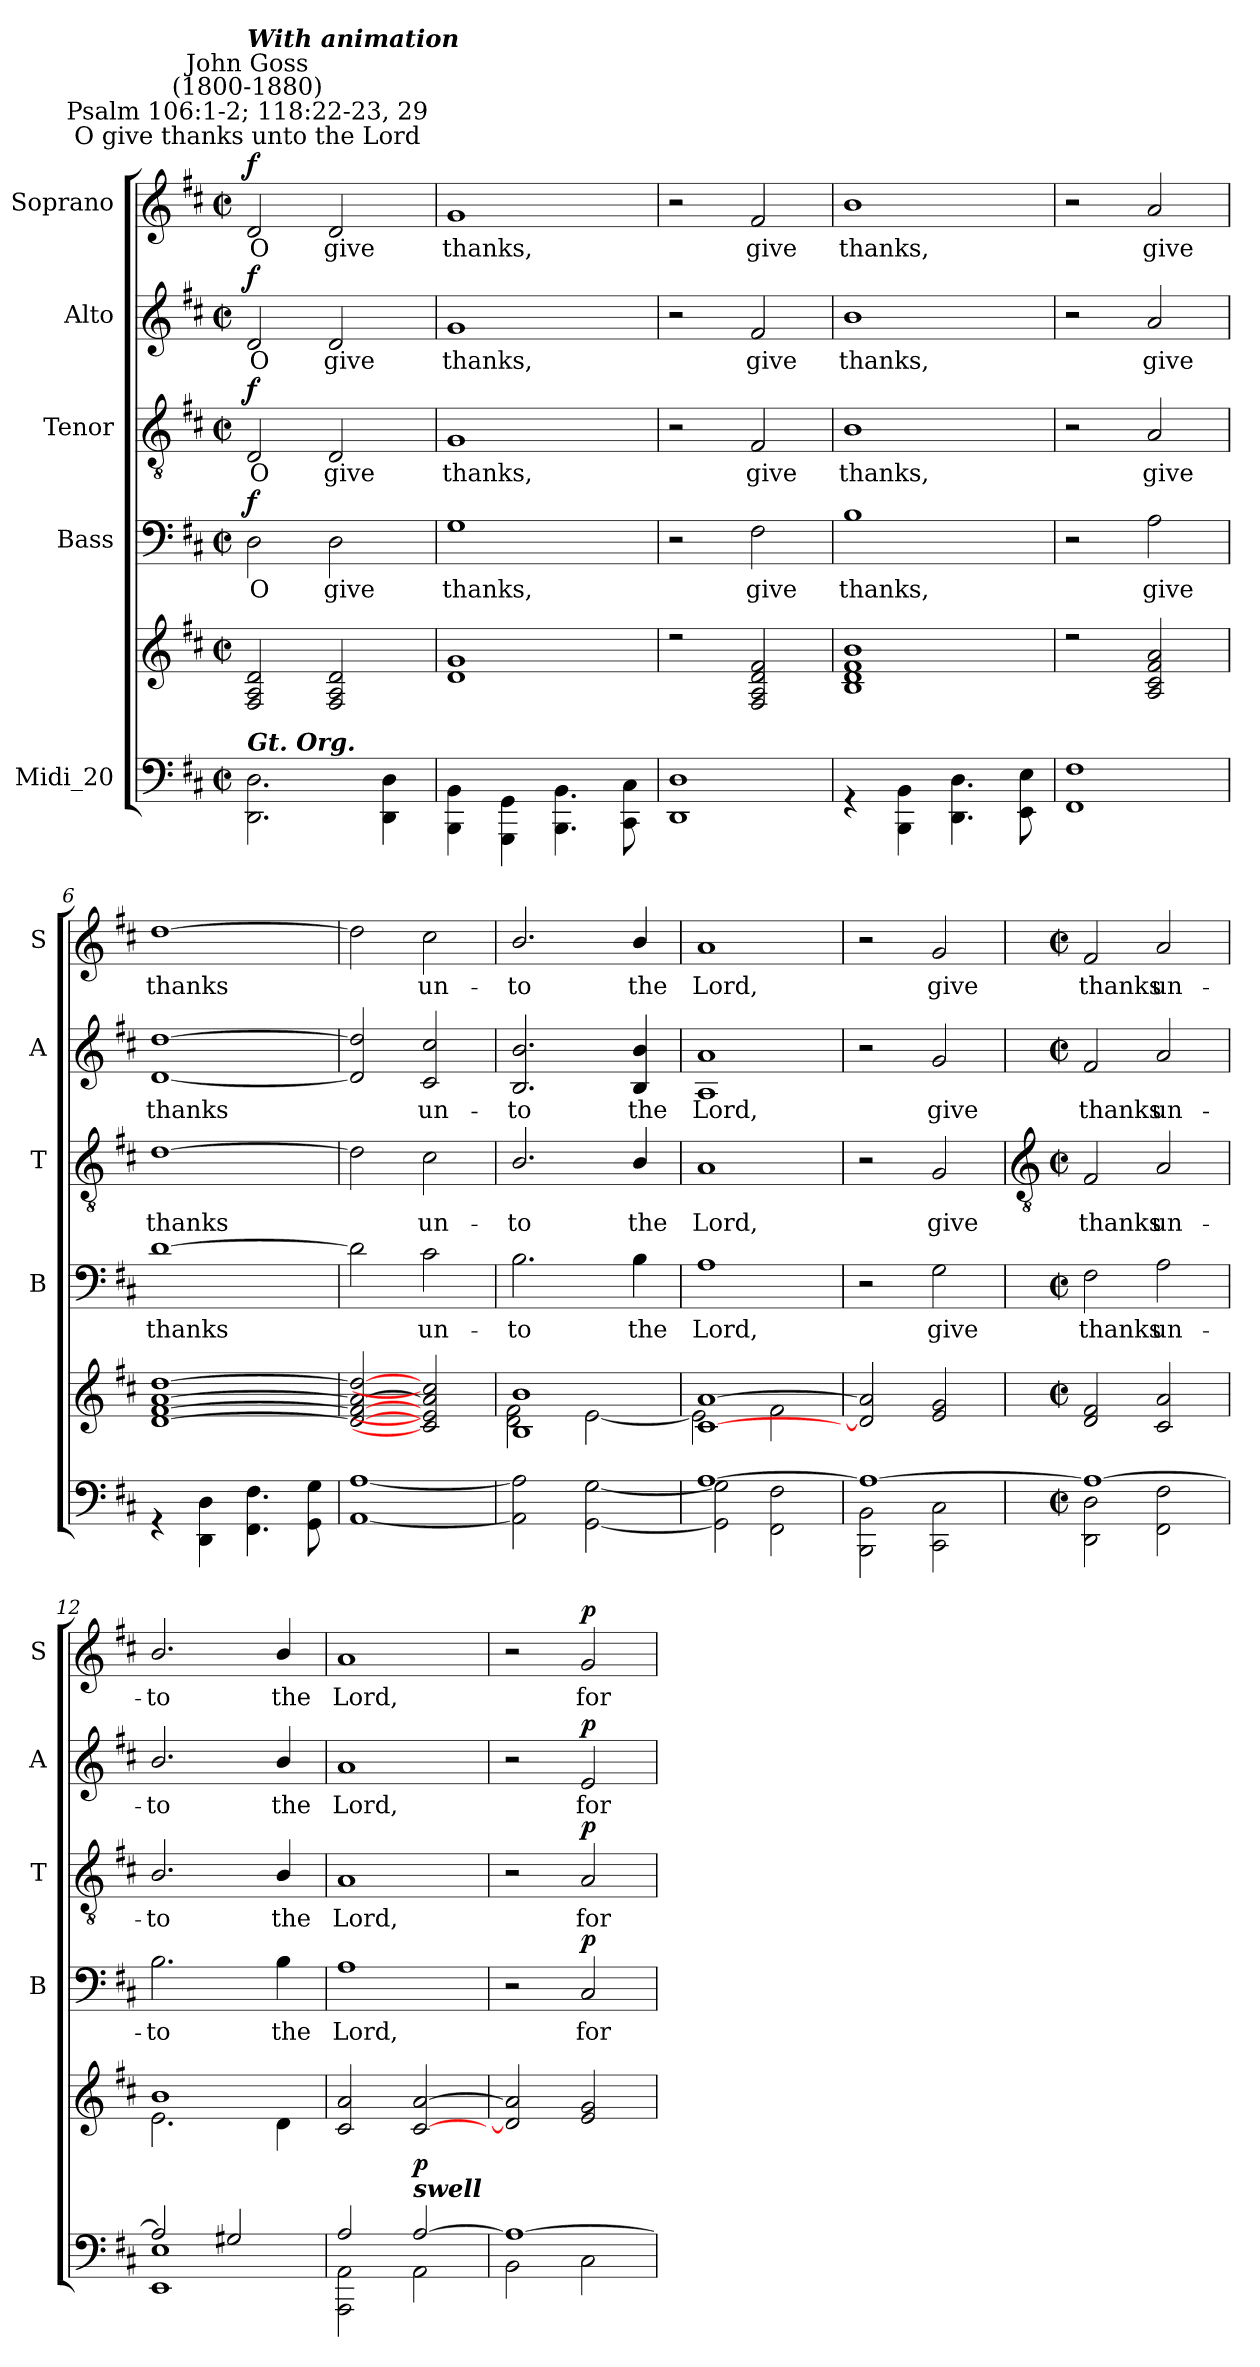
**kern	**kern	**dynam	**kern	**text	**dynam	**kern	**text	**dynam	**kern	**text	**dynam	**kern	**text	**dynam
*part5	*part5	*part5	*part4	*part4	*part4	*part3	*part3	*part3	*part2	*part2	*part2	*part1	*part1	*part1
*staff6	*staff5	*staff5/6	*staff4	*staff4	*staff4	*staff3	*staff3	*staff3	*staff2	*staff2	*staff2	*staff1	*staff1	*staff1
*I"Midi_20	*	*	*I"Bass	*	*	*I"Tenor	*	*	*I"Alto	*	*	*I"Soprano	*	*
*	*	*	*I'B	*	*	*I'T	*	*	*I'A	*	*	*I'S	*	*
*clefF4	*clefG2	*	*clefF4	*	*	*clefGv2	*	*	*clefG2	*	*	*clefG2	*	*
*k[f#c#]	*k[f#c#]	*	*k[f#c#]	*	*	*k[f#c#]	*	*	*k[f#c#]	*	*	*k[f#c#]	*	*
*D:	*D:	*	*D:	*	*	*D:	*	*	*D:	*	*	*D:	*	*
*M2/2	*M2/2	*	*M2/2	*	*	*M2/2	*	*	*M2/2	*	*	*M2/2	*	*
*met(c|)	*met(c|)	*	*met(c|)	*	*	*met(c|)	*	*	*met(c|)	*	*	*met(c|)	*	*
=1	=1	=1	=1	=1	=1	=1	=1	=1	=1	=1	=1	=1	=1	=1
*^	*^	*	*	*	*	*	*	*	*	*	*	*	*	*
!	!	!	!	!	!	!	!	!	!	!	!	!	!	!LO:TX:a:cj:t=O give thanks unto the Lord	!	!
!	!	!	!	!	!	!	!	!	!	!	!	!	!	!LO:TX:a:cj:t=Psalm 106&colon;1-2; 118&colon;22-23, 29	!	!
!	!	!	!	!	!	!	!	!	!	!	!	!	!	!LO:TX:a:cj:t=John Goss\n(1800-1880)	!	!
!	!	!	!	!	!	!	!	!	!	!	!	!	!	!LO:TX:a:Bi:t=With animation	!	!
!	!	!LO:TX:b:Bi:t=Gt. Org.	!	!	!	!	!	!	!	!	!	!	!	!	!	!
!	!	!	!	!	!	!LO:LY:b	!LO:DY:b	!	!LO:LY:b	!LO:DY:b	!	!LO:LY:b	!LO:DY:b	!	!LO:LY:b	!LO:DY:b
1ryy	2.DD 2.D	2F# 2A 2d	1ryy	.	2D\	O	f	2D/	O	f	2d/	O	f	2d/	O	f
!	!	!	!	!	!	!LO:LY:b	!	!	!LO:LY:b	!	!	!LO:LY:b	!	!	!LO:LY:b	!
.	.	2F# 2A 2d	.	.	2D	give	.	2D	give	.	2d	give	.	2d	give	.
.	4DD 4D	.	.	.	.	.	.	.	.	.	.	.	.	.	.	.
=2	=2	=2	=2	=2	=2	=2	=2	=2	=2	=2	=2	=2	=2	=2	=2	=2
!	!	!	!	!	!	!LO:LY:b	!	!	!LO:LY:b	!	!	!LO:LY:b	!	!	!LO:LY:b	!
1ryy	4BBB 4BB	1d 1g	1ryy	.	1G	thanks,	.	1G	thanks,	.	1g	thanks,	.	1g	thanks,	.
.	4GGG 4GG	.	.	.	.	.	.	.	.	.	.	.	.	.	.	.
.	4.BBB 4.BB	.	.	.	.	.	.	.	.	.	.	.	.	.	.	.
.	8CC# 8C#	.	.	.	.	.	.	.	.	.	.	.	.	.	.	.
=3	=3	=3	=3	=3	=3	=3	=3	=3	=3	=3	=3	=3	=3	=3	=3	=3
1ryy	1DD 1D	2r	1ryy	.	2r	.	.	2r	.	.	2r	.	.	2r	.	.
!	!	!	!	!	!	!LO:LY:b	!	!	!LO:LY:b	!	!	!LO:LY:b	!	!	!LO:LY:b	!
.	.	2F# 2A 2d 2f#	.	.	2F#	give	.	2F#	give	.	2f#	give	.	2f#	give	.
=4	=4	=4	=4	=4	=4	=4	=4	=4	=4	=4	=4	=4	=4	=4	=4	=4
!	!	!	!	!	!	!LO:LY:b	!	!	!LO:LY:b	!	!	!LO:LY:b	!	!	!LO:LY:b	!
1ryy	4r	1B 1d 1f# 1b	1ryy	.	1B	thanks,	.	1B	thanks,	.	1b	thanks,	.	1b	thanks,	.
.	4BBB 4BB	.	.	.	.	.	.	.	.	.	.	.	.	.	.	.
.	4.DD 4.D	.	.	.	.	.	.	.	.	.	.	.	.	.	.	.
.	8EE 8E	.	.	.	.	.	.	.	.	.	.	.	.	.	.	.
=5	=5	=5	=5	=5	=5	=5	=5	=5	=5	=5	=5	=5	=5	=5	=5	=5
1ryy	1FF# 1F#	2r	1ryy	.	2r	.	.	2r	.	.	2r	.	.	2r	.	.
!	!	!	!	!	!	!LO:LY:b	!	!	!LO:LY:b	!	!	!LO:LY:b	!	!	!LO:LY:b	!
.	.	2A 2c# 2f# 2a	.	.	2A	give	.	2A	give	.	2a	give	.	2a	give	.
=6	=6	=6	=6	=6	=6	=6	=6	=6	=6	=6	=6	=6	=6	=6	=6	=6
!	!	!	!	!	!	!LO:LY:b	!	!	!LO:LY:b	!	!	!LO:LY:b	!	!	!LO:LY:b	!
1ryy	4r	[1d [1f# [1a [1dd	1ryy	.	[1d	thanks	.	[1d	thanks	.	[1d [1dd	thanks	.	[1dd	thanks	.
.	4DD 4D	.	.	.	.	.	.	.	.	.	.	.	.	.	.	.
.	4.FF# 4.F#	.	.	.	.	.	.	.	.	.	.	.	.	.	.	.
.	8GG 8G	.	.	.	.	.	.	.	.	.	.	.	.	.	.	.
=7	=7	=7	=7	=7	=7	=7	=7	=7	=7	=7	=7	=7	=7	=7	=7	=7
1ryy	[1AA [1A	2d_ 2f#_ 2a_ 2dd_	1ryy	.	2d]	.	.	2d]	.	.	2d] 2dd]	.	.	2dd]	.	.
!	!	!	!	!	!	!LO:LY:b	!	!	!LO:LY:b	!	!	!LO:LY:b	!	!	!LO:LY:b	!
.	.	2c#] 2e] 2a] 2cc#]	.	.	2c#	un-	.	2c#	un-	.	2c# 2cc#	un-	.	2cc#	un-	.
=8	=8	=8	=8	=8	=8	=8	=8	=8	=8	=8	=8	=8	=8	=8	=8	=8
!	!	!	!	!	!	!LO:LY:b	!	!	!LO:LY:b	!	!	!LO:LY:b	!	!	!LO:LY:b	!
1ryy	2AA] 2A]	1B 1b	2d 2f#	.	2.B\	-to	.	2.B/	-to	.	2.B/ 2.b/	-to	.	2.b/	-to	.
.	[2GG [2G	.	[2e	.	.	.	.	.	.	.	.	.	.	.	.	.
!	!	!	!	!	!	!LO:LY:b	!	!	!LO:LY:b	!	!	!LO:LY:b	!	!	!LO:LY:b	!
.	.	.	.	.	4B\	the	.	4B/	the	.	4B/ 4b/	the	.	4b/	the	.
=9	=9	=9	=9	=9	=9	=9	=9	=9	=9	=9	=9	=9	=9	=9	=9	=9
!	!	!	!	!	!	!LO:LY:b	!	!	!LO:LY:b	!	!	!LO:LY:b	!	!	!LO:LY:b	!
[1A/	2GG\] 2G\]	[1c# [1a	2e]	.	1A	Lord,	.	1A	Lord,	.	1A 1a	Lord,	.	1a	Lord,	.
.	2FF#\ 2F#\	.	2f#	.	.	.	.	.	.	.	.	.	.	.	.	.
=10	=10	=10	=10	=10	=10	=10	=10	=10	=10	=10	=10	=10	=10	=10	=10	=10
1A/_	2BBB\ 2BB\	2d] 2a]	1ryy	.	2r	.	.	2r	.	.	2r	.	.	2r	.	.
!	!	!	!	!	!	!LO:LY:b	!	!	!LO:LY:b	!	!	!LO:LY:b	!	!	!LO:LY:b	!
.	2CC#\ 2C#\	2e 2g	.	.	2G	give	.	2G	give	.	2g	give	.	2g	give	.
!!LO:LB:g=z
=11	=11	=11	=11	=11	=11	=11	=11	=11	=11	=11	=11	=11	=11	=11	=11	=11
*	*	*	*	*	*	*	*	*clefGv2	*	*	*	*	*	*	*	*
*M2/2	*	*M2/2	*	*	*M2/2	*	*	*M2/2	*	*	*M2/2	*	*	*M2/2	*	*
*met(c|)	*	*met(c|)	*	*	*met(c|)	*	*	*met(c|)	*	*	*met(c|)	*	*	*met(c|)	*	*
!	!	!	!	!	!	!LO:LY:b	!	!	!LO:LY:b	!	!	!LO:LY:b	!	!	!LO:LY:b	!
1A/_	2DD\ 2D\	2d 2f#	1ryy	.	2F#	thanks	.	2F#	thanks	.	2f#	thanks	.	2f#	thanks	.
!	!	!	!	!	!	!LO:LY:b	!	!	!LO:LY:b	!	!	!LO:LY:b	!	!	!LO:LY:b	!
.	2FF#\ 2F#\	2c# 2a	.	.	2A	un-	.	2A	un-	.	2a	un-	.	2a	un-	.
=12	=12	=12	=12	=12	=12	=12	=12	=12	=12	=12	=12	=12	=12	=12	=12	=12
!	!	!	!	!	!	!LO:LY:b	!	!	!LO:LY:b	!	!	!LO:LY:b	!	!	!LO:LY:b	!
2A/]	1EE 1E	1b	2.e\	.	2.B\	-to	.	2.B/	-to	.	2.b/	-to	.	2.b/	-to	.
2G#X/	.	.	.	.	.	.	.	.	.	.	.	.	.	.	.	.
!	!	!	!	!	!	!LO:LY:b	!	!	!LO:LY:b	!	!	!LO:LY:b	!	!	!LO:LY:b	!
.	.	.	4d\	.	4B\	the	.	4B/	the	.	4b/	the	.	4b/	the	.
=13	=13	=13	=13	=13	=13	=13	=13	=13	=13	=13	=13	=13	=13	=13	=13	=13
!	!	!	!	!	!	!LO:LY:b	!	!	!LO:LY:b	!	!	!LO:LY:b	!	!	!LO:LY:b	!
2A/	2AAA\ 2AA\	2c# 2a	1ryy	.	1A	Lord,	.	1A	Lord,	.	1a	Lord,	.	1a	Lord,	.
!	!	!LO:TX:b:Bi:t=swell	!	!	!	!	!	!	!	!	!	!	!	!	!	!
!	!	!	!	!LO:DY:b	!	!	!	!	!	!	!	!	!	!	!	!
[2A/	2AA\	[2c# [2a	.	p	.	.	.	.	.	.	.	.	.	.	.	.
=14	=14	=14	=14	=14	=14	=14	=14	=14	=14	=14	=14	=14	=14	=14	=14	=14
1A/_	2BB\	2d] 2a]	1ryy	.	2r	.	.	2r	.	.	2r	.	.	2r	.	.
!	!	!	!	!	!	!LO:LY:b	!LO:DY:b	!	!LO:LY:b	!LO:DY:b	!	!LO:LY:b	!LO:DY:b	!	!LO:LY:b	!LO:DY:b
.	2C#\	2e 2g	.	.	2C#	for	p	2A	for	p	2e	for	p	2g	for	p
*v	*v	*	*	*	*	*	*	*	*	*	*	*	*	*	*	*
*	*v	*v	*	*	*	*	*	*	*	*	*	*	*	*	*
=	=	=	=	=	=	=	=	=	=	=	=	=	=	=
*-	*-	*-	*-	*-	*-	*-	*-	*-	*-	*-	*-	*-	*-	*-
